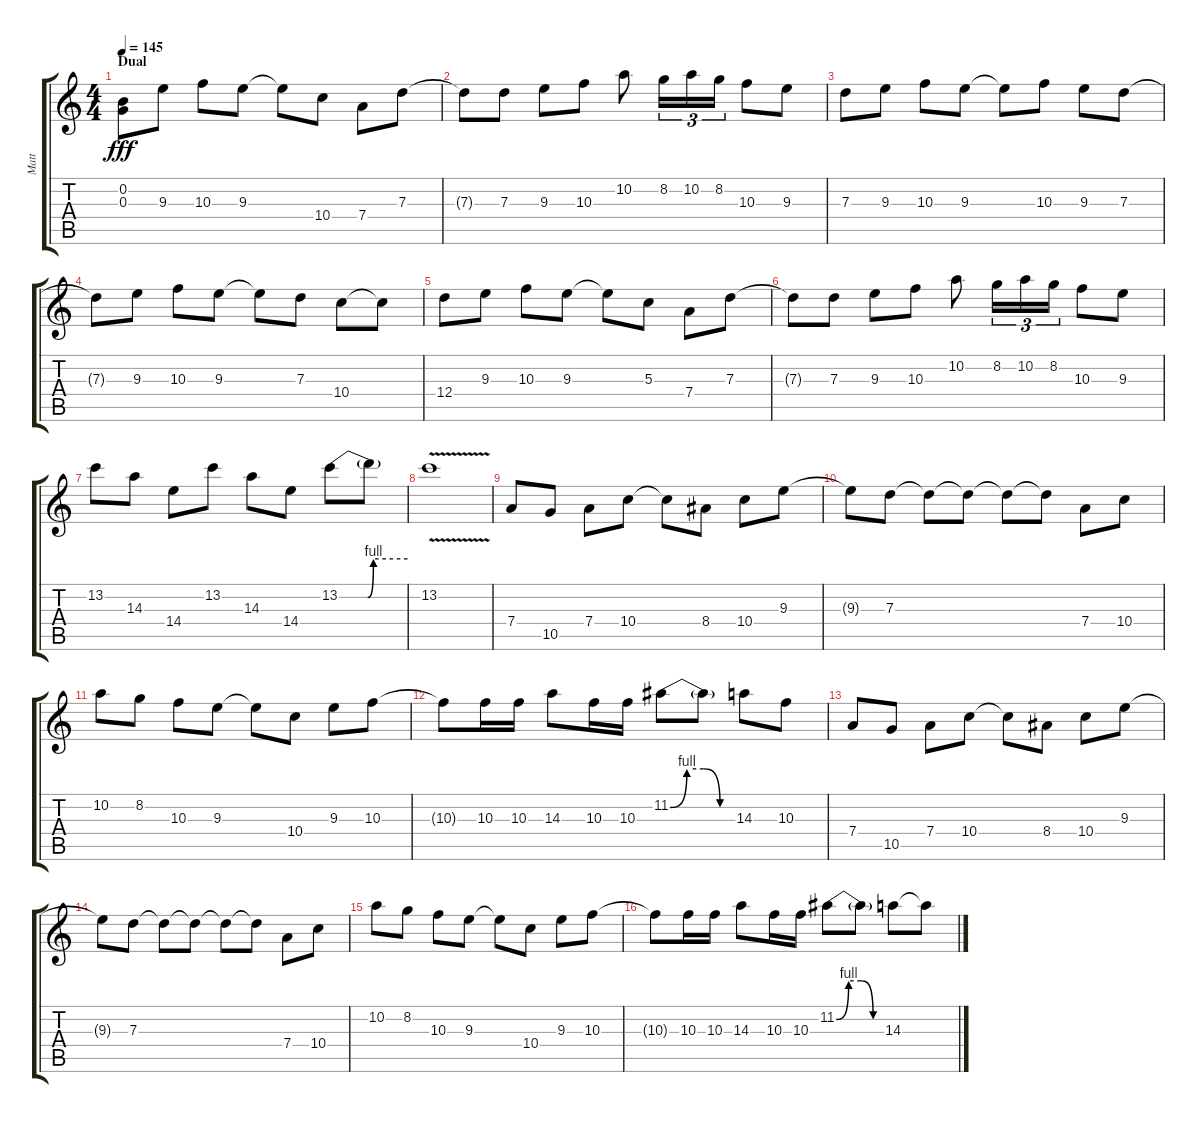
\track ("Matt" "Matt") {instrument overdrivenguitar}
\staff {score tabs}
\tuning (E4 B3 G3 D3 A2 D2) {hide}
\ts (4 4)
\section ("" "Dual")
\tempo 145
\clef g2
\ks c
(0.2 0.3).8{dy fff} 9.3.8 10.3.8 9.3.8 9.3{t}.8 10.4.8 7.4.8 7.3.8 |
7.3{t}.8 7.3.8 9.3.8 10.3.8 10.2.8 8.2.16{tu (3 2)} 10.2.16{tu (3 2)} 8.2.16{tu (3 2)} 10.3.8 9.3.8 |
7.3.8 9.3.8 10.3.8 9.3.8 9.3{t}.8 10.3.8 9.3.8 7.3.8 |
7.3{t}.8 9.3.8 10.3.8 9.3.8 9.3{t}.8 7.3.8 10.4.8 10.4{t}.8 |
12.4.8 9.3.8 10.3.8 9.3.8 9.3{t}.8 5.3.8 7.4.8 7.3.8 |
7.3{t}.8 7.3.8 9.3.8 10.3.8 10.2.8 8.2.16{tu (3 2)} 10.2.16{tu (3 2)} 8.2.16{tu (3 2)} 10.3.8 9.3.8 |
13.2.8 14.3.8 14.4.8 13.2.8 14.3.8 14.4.8 13.2{be (custom 0 0 25 0 30 4 60 4)}.8 13.2{t}.8 |
13.2{v}.1 |
7.4.8 10.5.8 7.4.8 10.4.8 10.4{t}.8 8.4.8 10.4.8 9.3.8 |
9.3{t}.8 7.3.8 7.3{t}.8 7.3{t}.8 7.3{t}.8 7.3{t}.8 7.4.8 10.4.8 |
10.2.8 8.2.8 10.3.8 9.3.8 9.3{t}.8 10.4.8 9.3.8 10.3.8 |
10.3{t}.8 10.3.16 10.3.16 14.3.8 10.3.16 10.3.16 11.2{be (custom 0 0 15 4 30 4 45 0 60 0)}.8 11.2{t}.8 14.3.8 10.3.8 |
7.4.8 10.5.8 7.4.8 10.4.8 10.4{t}.8 8.4.8 10.4.8 9.3.8 |
9.3{t}.8 7.3.8 7.3{t}.8 7.3{t}.8 7.3{t}.8 7.3{t}.8 7.4.8 10.4.8 |
10.2.8 8.2.8 10.3.8 9.3.8 9.3{t}.8 10.4.8 9.3.8 10.3.8 |
10.3{t}.8 10.3.16 10.3.16 14.3.8 10.3.16 10.3.16 11.2{be (custom 0 0 15 4 30 4 45 0 60 0)}.8 11.2{t}.8 14.3.8 14.3{t}.8
